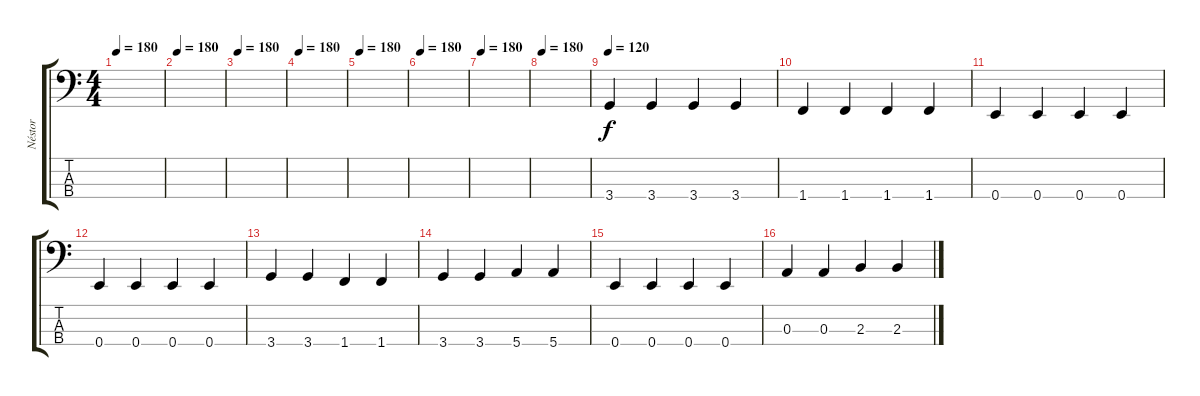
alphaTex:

\track ("Néstor" "Néstor") {instrument electricbasspick}
\staff {score tabs}
\tuning (G2 D2 A1 E1) {hide}
\ts (4 4)
\tempo 180
\clef f4
\ks c
|
\tempo 180
|
\tempo 180
|
\tempo 180
|
\tempo 180
|
\tempo 180
|
\tempo 180
|
\tempo 180
|
\tempo 120
3.4.4 3.4.4 3.4.4 3.4.4 |
1.4.4 1.4.4 1.4.4 1.4.4 |
0.4.4 0.4.4 0.4.4 0.4.4 |
0.4.4 0.4.4 0.4.4 0.4.4 |
3.4.4 3.4.4 1.4.4 1.4.4 |
3.4.4 3.4.4 5.4.4 5.4.4 |
0.4.4 0.4.4 0.4.4 0.4.4 |
0.3.4 0.3.4 2.3.4 2.3.4
